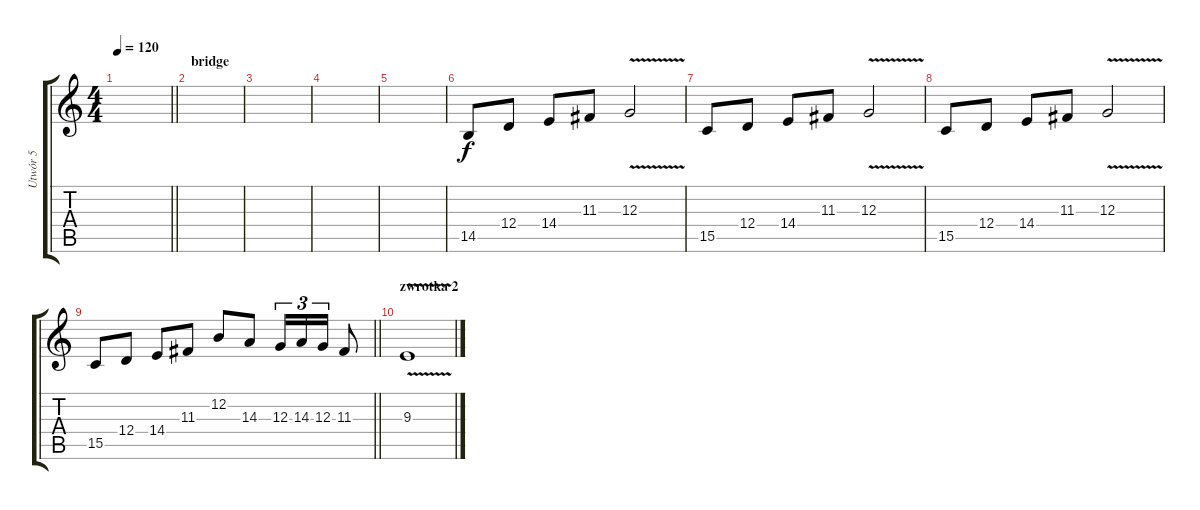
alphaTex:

\track ("Utwór 5" "Utwór 5") {instrument churchorgan}
\staff {score tabs}
\tuning (E4 B3 G3 D3 A2 E2) {hide}
\ts (4 4)
\tempo 120
\clef g2
\barLineRight lightlight
\ks c
|
\section ("" "bridge")
|
|
|
|
14.5.8 12.4.8 14.4.8 11.3.8 12.3{v}.2 |
15.5.8 12.4.8 14.4.8 11.3.8 12.3{v}.2 |
15.5.8 12.4.8 14.4.8 11.3.8 12.3{v}.2 |
\barLineRight lightlight
15.5.8 12.4.8 14.4.8 11.3.8 12.2.8 14.3.8 12.3.16{tu (3 2)} 14.3.16{tu (3 2)} 12.3.16{tu (3 2)} 11.3.8 |
\section ("" "zwrotka 2")
9.3{v}.1
